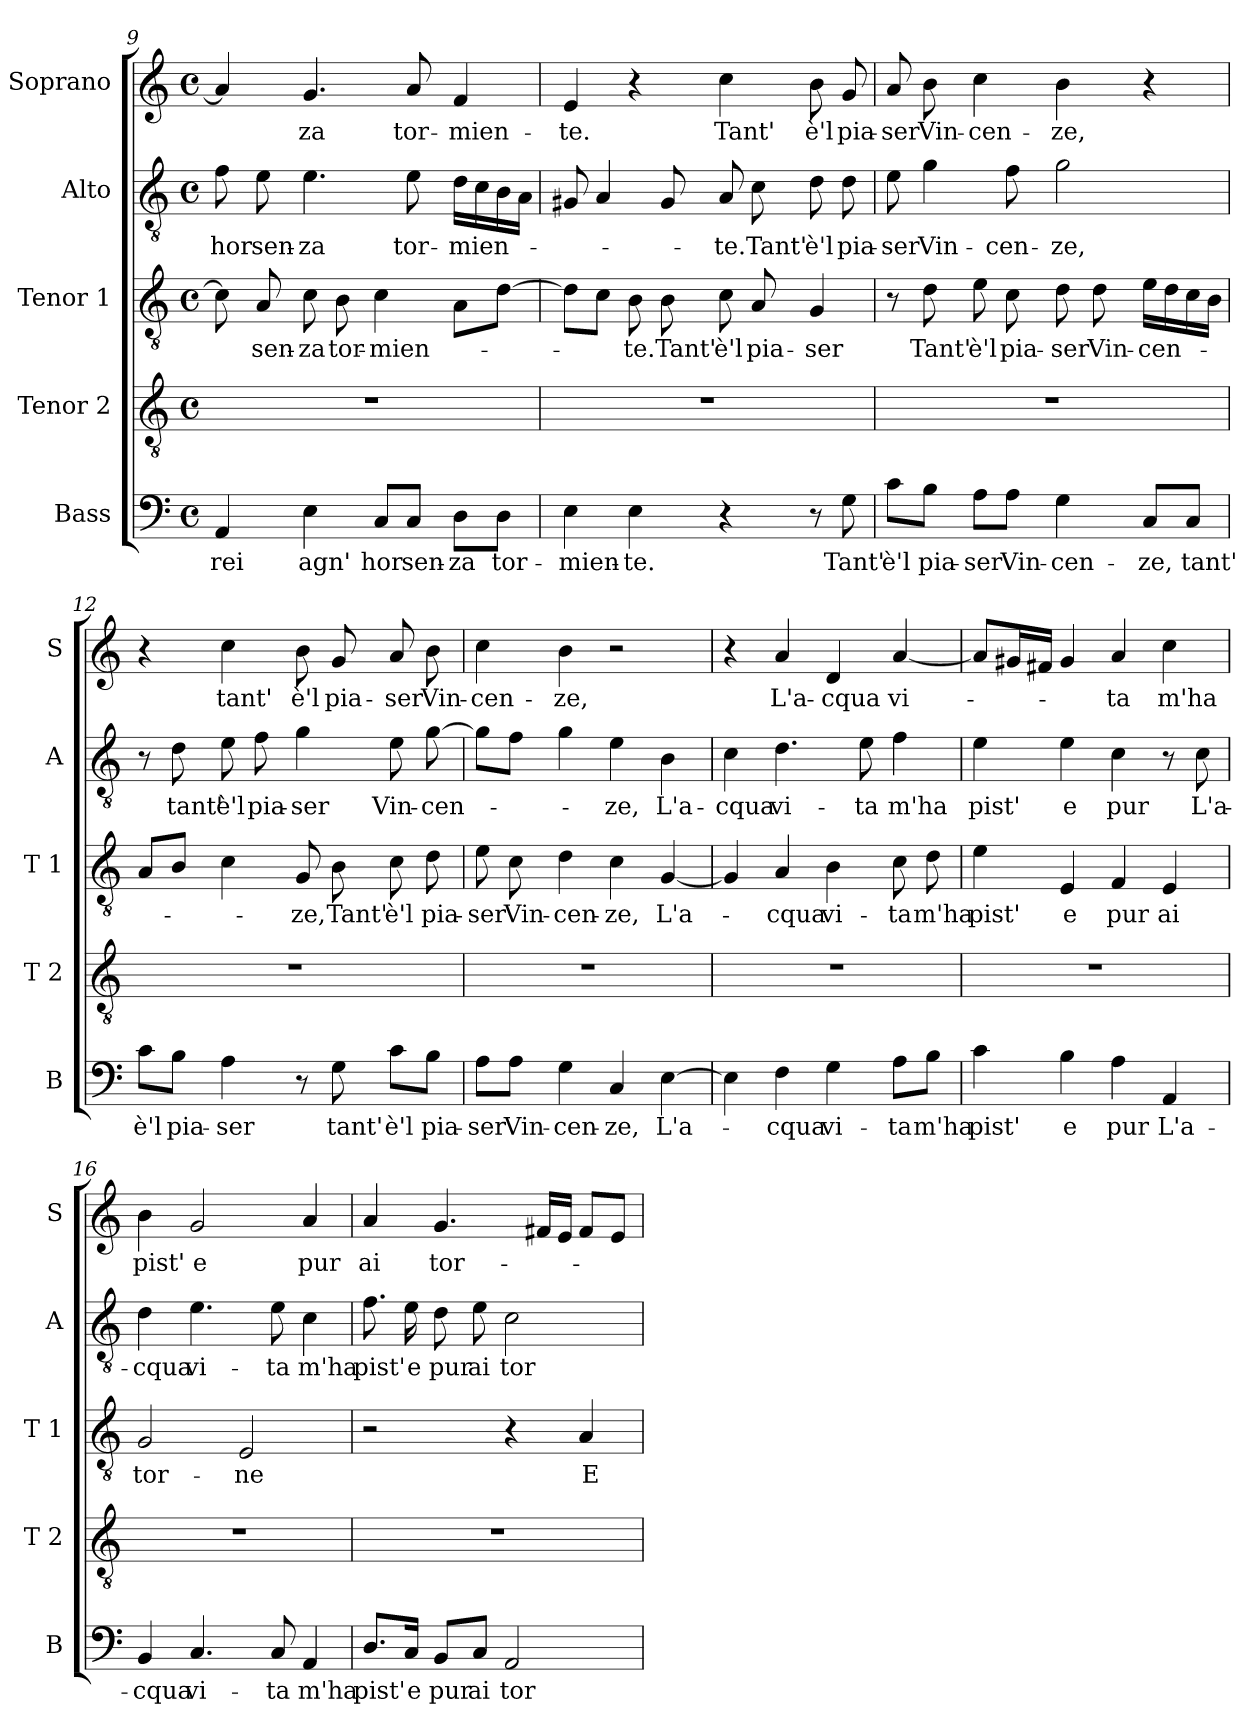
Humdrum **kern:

**kern	**text	**kern	**kern	**text	**kern	**text	**kern	**text
*part5	*part5	*part4	*part3	*part3	*part2	*part2	*part1	*part1
*staff5	*staff5	*staff4	*staff3	*staff3	*staff2	*staff2	*staff1	*staff1
*I"Bass	*	*I"Tenor 2	*I"Tenor 1	*	*I"Alto	*	*I"Soprano	*
*I'B	*	*I'T 2	*I'T 1	*	*I'A	*	*I'S	*
*clefF4	*	*clefGv2	*clefGv2	*	*clefGv2	*	*clefG2	*
*k[]	*	*k[]	*k[]	*	*k[]	*	*k[]	*
*C:	*	*C:	*C:	*	*C:	*	*C:	*
*M4/4	*	*M4/4	*M4/4	*	*M4/4	*	*M4/4	*
*met(c)	*	*met(c)	*met(c)	*	*met(c)	*	*met(c)	*
=9	=9	=9	=9	=9	=9	=9	=9	=9
!	!LO:LY:b	!	!	!	!	!LO:LY:b	!	!
4AA/	-rei	1r	8c\]	.	8f\	hor	4a/]	.
!	!	!	!	!LO:LY:b	!	!LO:LY:b	!	!
.	.	.	8A/	sen-	8e\	sen-	.	.
!	!LO:LY:b	!	!	!LO:LY:b	!	!LO:LY:b	!	!LO:LY:b
4E\	agn'	.	8c\	-za	4.e\	-za	4.g/	-za
!	!	!	!	!LO:LY:b	!	!	!	!
.	.	.	8B\	tor-	.	.	.	.
!	!LO:LY:b	!	!	!LO:LY:b	!	!	!	!
8C/L	hor	.	4c\	-mien-	.	.	.	.
!	!LO:LY:b	!	!	!	!	!LO:LY:b	!	!LO:LY:b
8C/J	sen-	.	.	.	8e\	tor-	8a/	tor-
!	!LO:LY:b	!	!	!	!	!LO:LY:b	!	!LO:LY:b
8D\L	-za	.	8A\L	.	16d\LL	-mien-	4f/	-mien-
.	.	.	.	.	16c\	.	.	.
!	!LO:LY:b	!	!	!	!	!	!	!
8D\J	tor-	.	[8d\J	.	16B\	.	.	.
.	.	.	.	.	16A\JJ	.	.	.
!!LO:PB:g=z
=10	=10	=10	=10	=10	=10	=10	=10	=10
!	!LO:LY:b	!	!	!	!	!	!	!LO:LY:b
4E\	-mien-	1r	8d\L]	.	8G#X/	.	4e/	-te.
.	.	.	8c\J	.	4A/	.	.	.
!	!LO:LY:b	!	!	!LO:LY:b	!	!	!	!
4E\	-te.	.	8B\	-te.	.	.	4r	.
!	!	!	!	!LO:LY:b	!	!	!	!
.	.	.	8B\	Tant'	8G#/	.	.	.
!	!	!	!	!LO:LY:b	!	!LO:LY:b	!	!LO:LY:b
4r	.	.	8c\	è'l	8A/	-te.	4cc\	Tant'
!	!	!	!	!LO:LY:b	!	!LO:LY:b	!	!
.	.	.	8A/	pia-	8c\	Tant'	.	.
!	!	!	!	!LO:LY:b	!	!LO:LY:b	!	!LO:LY:b
8r	.	.	4G/	-ser	8d\	è'l	8b\	è'l
!	!LO:LY:b	!	!	!	!	!LO:LY:b	!	!LO:LY:b
8G\	Tant'	.	.	.	8d\	pia-	8g/	pia-
=11	=11	=11	=11	=11	=11	=11	=11	=11
!	!LO:LY:b	!	!	!	!	!LO:LY:b	!	!LO:LY:b
8c\L	è'l	1r	8r	.	8e\	-ser	8a/	-ser
!	!LO:LY:b	!	!	!LO:LY:b	!	!LO:LY:b	!	!LO:LY:b
8B\J	pia-	.	8d\	Tant'	4g\	Vin-	8b\	Vin-
!	!LO:LY:b	!	!	!LO:LY:b	!	!	!	!LO:LY:b
8A\L	-ser	.	8e\	è'l	.	.	4cc\	-cen-
!	!LO:LY:b	!	!	!LO:LY:b	!	!LO:LY:b	!	!
8A\J	Vin-	.	8c\	pia-	8f\	-cen-	.	.
!	!LO:LY:b	!	!	!LO:LY:b	!	!LO:LY:b	!	!LO:LY:b
4G\	-cen-	.	8d\	-ser	2g\	-ze,	4b\	-ze,
!	!	!	!	!LO:LY:b	!	!	!	!
.	.	.	8d\	Vin-	.	.	.	.
!	!LO:LY:b	!	!	!LO:LY:b	!	!	!	!
8C/L	-ze,	.	16e\LL	-cen-	.	.	4r	.
.	.	.	16d\	.	.	.	.	.
!	!LO:LY:b	!	!	!	!	!	!	!
8C/J	tant'	.	16c\	.	.	.	.	.
.	.	.	16B\JJ	.	.	.	.	.
=12	=12	=12	=12	=12	=12	=12	=12	=12
!	!LO:LY:b	!	!	!	!	!	!	!
8c\L	è'l	1r	8A/L	.	8r	.	4r	.
!	!LO:LY:b	!	!	!	!	!LO:LY:b	!	!
8B\J	pia-	.	8B/J	.	8d\	tant'	.	.
!	!LO:LY:b	!	!	!	!	!LO:LY:b	!	!LO:LY:b
4A\	-ser	.	4c\	.	8e\	è'l	4cc\	tant'
!	!	!	!	!	!	!LO:LY:b	!	!
.	.	.	.	.	8f\	pia-	.	.
!	!	!	!	!LO:LY:b	!	!LO:LY:b	!	!LO:LY:b
8r	.	.	8G/	-ze,	4g\	-ser	8b\	è'l
!	!LO:LY:b	!	!	!LO:LY:b	!	!	!	!LO:LY:b
8G\	tant'	.	8B\	Tant'	.	.	8g/	pia-
!	!LO:LY:b	!	!	!LO:LY:b	!	!LO:LY:b	!	!LO:LY:b
8c\L	è'l	.	8c\	è'l	8e\	Vin-	8a/	-ser
!	!LO:LY:b	!	!	!LO:LY:b	!	!LO:LY:b	!	!LO:LY:b
8B\J	pia-	.	8d\	pia-	[8g\	-cen-	8b\	Vin-
=13	=13	=13	=13	=13	=13	=13	=13	=13
!	!LO:LY:b	!	!	!LO:LY:b	!	!	!	!LO:LY:b
8A\L	-ser	1r	8e\	-ser	8g\L]	.	4cc\	-cen-
!	!LO:LY:b	!	!	!LO:LY:b	!	!	!	!
8A\J	Vin-	.	8c\	Vin-	8f\J	.	.	.
!	!LO:LY:b	!	!	!LO:LY:b	!	!	!	!LO:LY:b
4G\	-cen-	.	4d\	-cen-	4g\	.	4b\	-ze,
!	!LO:LY:b	!	!	!LO:LY:b	!	!LO:LY:b	!	!
4C/	-ze,	.	4c\	-ze,	4e\	-ze,	2r	.
!	!LO:LY:b	!	!	!LO:LY:b	!	!LO:LY:b	!	!
[4E\	L'a-	.	[4G/	L'a-	4B\	L'a-	.	.
!!LO:LB:g=z
=14	=14	=14	=14	=14	=14	=14	=14	=14
!	!	!	!	!	!	!LO:LY:b	!	!
4E\]	.	1r	4G/]	.	4c\	-cqua	4r	.
!	!LO:LY:b	!	!	!LO:LY:b	!	!LO:LY:b	!	!LO:LY:b
4F\	-cqua	.	4A/	-cqua	4.d\	vi-	4a/	L'a-
!	!LO:LY:b	!	!	!LO:LY:b	!	!	!	!LO:LY:b
4G\	vi-	.	4B\	vi-	.	.	4d/	-cqua
!	!	!	!	!	!	!LO:LY:b	!	!
.	.	.	.	.	8e\	-ta	.	.
!	!LO:LY:b	!	!	!LO:LY:b	!	!LO:LY:b	!	!LO:LY:b
8A\L	-ta	.	8c\	-ta	4f\	m'ha	[4a/	vi-
!	!LO:LY:b	!	!	!LO:LY:b	!	!	!	!
8B\J	m'ha	.	8d\	m'ha	.	.	.	.
=15	=15	=15	=15	=15	=15	=15	=15	=15
!	!LO:LY:b	!	!	!LO:LY:b	!	!LO:LY:b	!	!
4c\	pist'	1r	4e\	pist'	4e\	pist'	8a/L]	.
.	.	.	.	.	.	.	16g#X/L	.
.	.	.	.	.	.	.	16f#X/JJ	.
!	!LO:LY:b	!	!	!LO:LY:b	!	!LO:LY:b	!	!
4B\	e	.	4E/	e	4e\	e	4g#/	.
!	!LO:LY:b	!	!	!LO:LY:b	!	!LO:LY:b	!	!LO:LY:b
4A\	pur	.	4F/	pur	4c\	pur	4a/	-ta
!	!LO:LY:b	!	!	!LO:LY:b	!	!	!	!LO:LY:b
4AA/	L'a-	.	4E/	ai	8r	.	4cc\	m'ha
!	!	!	!	!	!	!LO:LY:b	!	!
.	.	.	.	.	8c\	L'a-	.	.
=16	=16	=16	=16	=16	=16	=16	=16	=16
!	!LO:LY:b	!	!	!LO:LY:b	!	!LO:LY:b	!	!LO:LY:b
4BB/	-cqua	1r	2G/	tor-	4d\	-cqua	4b\	pist'
!	!LO:LY:b	!	!	!	!	!LO:LY:b	!	!LO:LY:b
4.C/	vi-	.	.	.	4.e\	vi-	2g/	e
!	!	!	!	!LO:LY:b	!	!	!	!
.	.	.	2E/	-ne	.	.	.	.
!	!LO:LY:b	!	!	!	!	!LO:LY:b	!	!
8C/	-ta	.	.	.	8e\	-ta	.	.
!	!LO:LY:b	!	!	!	!	!LO:LY:b	!	!LO:LY:b
4AA/	m'ha	.	.	.	4c\	m'ha	4a/	pur
=17	=17	=17	=17	=17	=17	=17	=17	=17
!	!LO:LY:b	!	!	!	!	!LO:LY:b	!	!LO:LY:b
8.D/L	pist'	1r	2r	.	8.f\	pist'	4a/	ai
!	!LO:LY:b	!	!	!	!	!LO:LY:b	!	!
16C/Jk	e	.	.	.	16e\	e	.	.
!	!LO:LY:b	!	!	!	!	!LO:LY:b	!	!LO:LY:b
8BB/L	pur	.	.	.	8d\	pur	4.g/	tor-
!	!LO:LY:b	!	!	!	!	!LO:LY:b	!	!
8C/J	ai	.	.	.	8e\	ai	.	.
!	!LO:LY:b	!	!	!	!	!LO:LY:b	!	!
2AA/	tor-	.	4r	.	2c\	tor-	.	.
.	.	.	.	.	.	.	16f#X/LL	.
.	.	.	.	.	.	.	16e/JJ	.
!	!	!	!	!LO:LY:b	!	!	!	!
.	.	.	4A/	E	.	.	8f#/L	.
.	.	.	.	.	.	.	8e/J	.
=	=	=	=	=	=	=	=	=
*-	*-	*-	*-	*-	*-	*-	*-	*-
